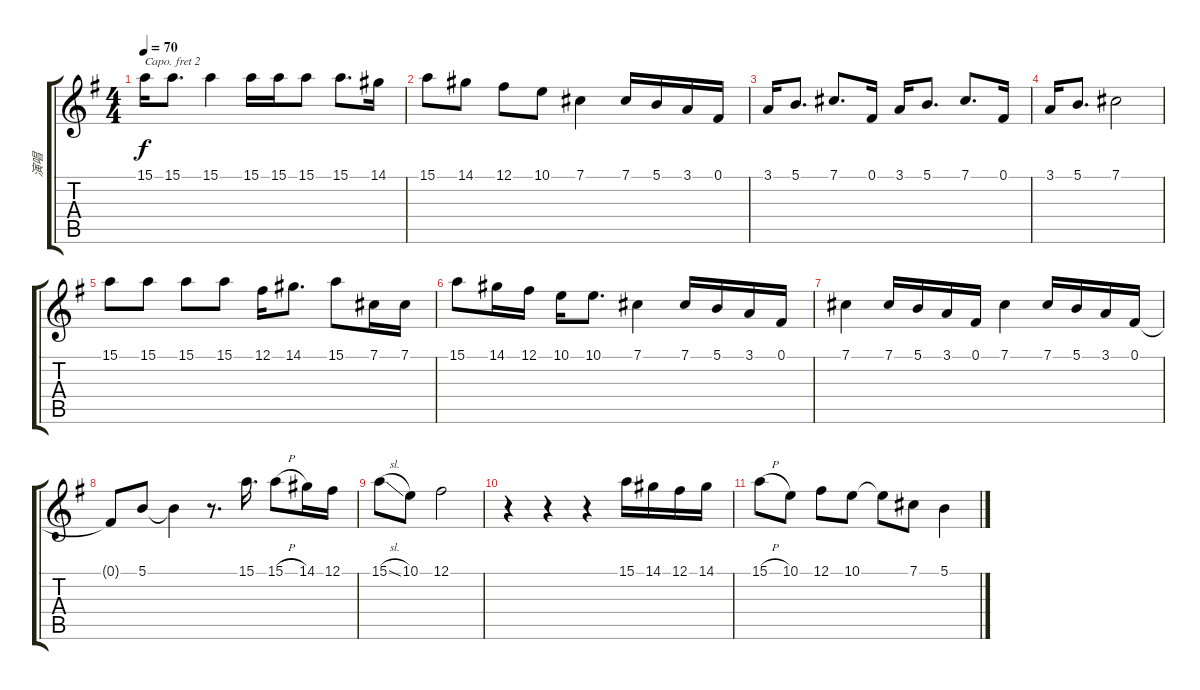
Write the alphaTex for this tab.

\track ("演唱" "演唱") {instrument panflute}
\staff {score tabs}
\capo 2
\tuning (E4 B3 G3 D3 A2 E2) {hide}
\ts (4 4)
\tempo 70
\clef g2
\ks g
15.1.16{dy f} 15.1.8{d} 15.1.4 15.1.16 15.1.16 15.1.8 15.1.8{d} 14.1.16 |
15.1.8 14.1.8 12.1.8 10.1.8 7.1.4 7.1.16 5.1.16 3.1.16{txt ""} 0.1.16 |
3.1.16 5.1.8{d} 7.1.8{d} 0.1.16 3.1.16 5.1.8{d} 7.1.8{d} 0.1.16 |
3.1.16 5.1.8{d} 7.1.2 |
15.1.8 15.1.8 15.1.8 15.1.8 12.1.16 14.1.8{d} 15.1.8 7.1.16 7.1.16 |
15.1.8 14.1.16 12.1.16 10.1.16 10.1.8{d} 7.1.4 7.1.16 5.1.16 3.1.16 0.1.16 |
7.1.4 7.1.16 5.1.16 3.1.16 0.1.16 7.1.4 7.1.16 5.1.16 3.1.16 0.1.16 |
0.1{t}.8 5.1.8 5.1{t}.4 r.8{d} 15.1.16{d} 15.1{h}.8 14.1.16 12.1.16 |
15.1{sl}.8 10.1.8 12.1.2 |
r.4 r.4 r.4 15.1.16 14.1.16 12.1.16 14.1.16 |
15.1{h}.8 10.1.8 12.1.8 10.1.8 10.1{t}.8 7.1.8 5.1.4
